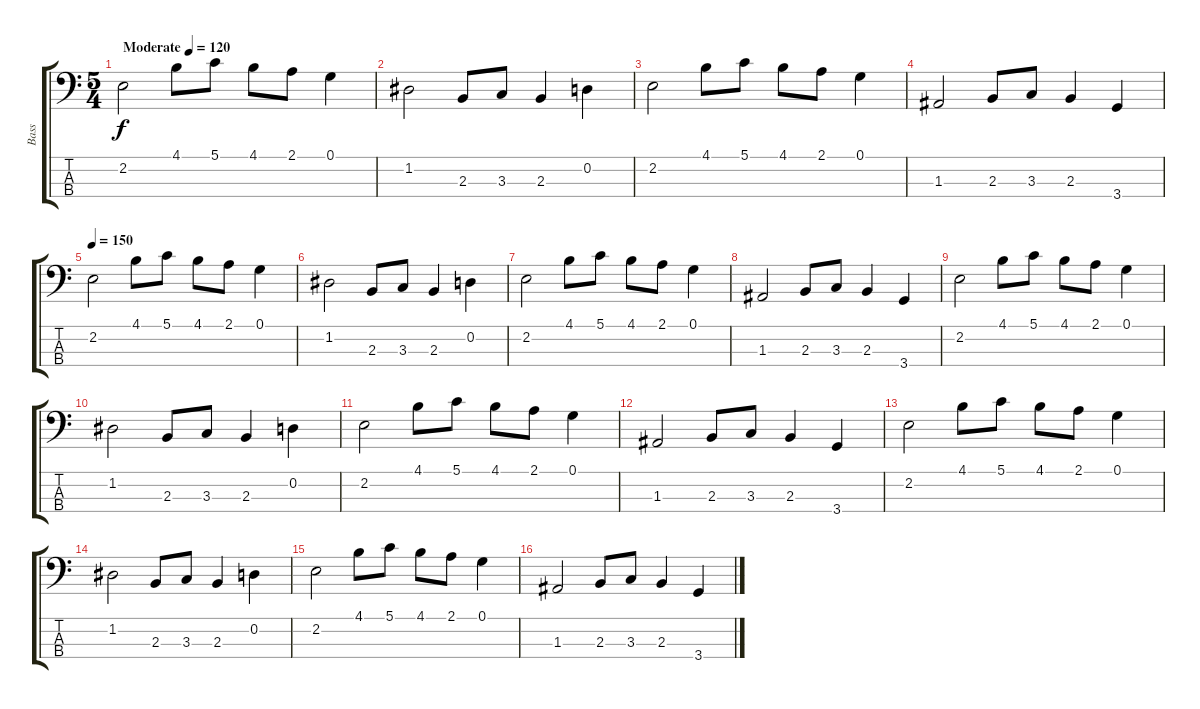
\track ("Bass" "Bass") {instrument electricbassfinger}
\staff {score tabs}
\tuning (G2 D2 A1 E1) {hide}
\ts (5 4)
\tempo (120 "Moderate")
\tempo 150
\tempo (120 "Moderate")
\clef f4
\ks c
2.2.2{dy f instrument electricbassfinger} 4.1.8 5.1.8 4.1.8 2.1.8 0.1.4 |
1.2.2 2.3.8 3.3.8 2.3.4 0.2.4 |
2.2.2 4.1.8 5.1.8 4.1.8 2.1.8 0.1.4 |
1.3.2 2.3.8 3.3.8 2.3.4 3.4.4 |
\tempo 150
2.2.2 4.1.8 5.1.8 4.1.8 2.1.8 0.1.4 |
1.2.2 2.3.8 3.3.8 2.3.4 0.2.4 |
2.2.2 4.1.8 5.1.8 4.1.8 2.1.8 0.1.4 |
1.3.2 2.3.8 3.3.8 2.3.4 3.4.4 |
2.2.2 4.1.8 5.1.8 4.1.8 2.1.8 0.1.4 |
1.2.2 2.3.8 3.3.8 2.3.4 0.2.4 |
2.2.2 4.1.8 5.1.8 4.1.8 2.1.8 0.1.4 |
1.3.2 2.3.8 3.3.8 2.3.4 3.4.4 |
2.2.2 4.1.8 5.1.8 4.1.8 2.1.8 0.1.4 |
1.2.2 2.3.8 3.3.8 2.3.4 0.2.4 |
2.2.2 4.1.8 5.1.8 4.1.8 2.1.8 0.1.4 |
1.3.2 2.3.8 3.3.8 2.3.4 3.4.4
